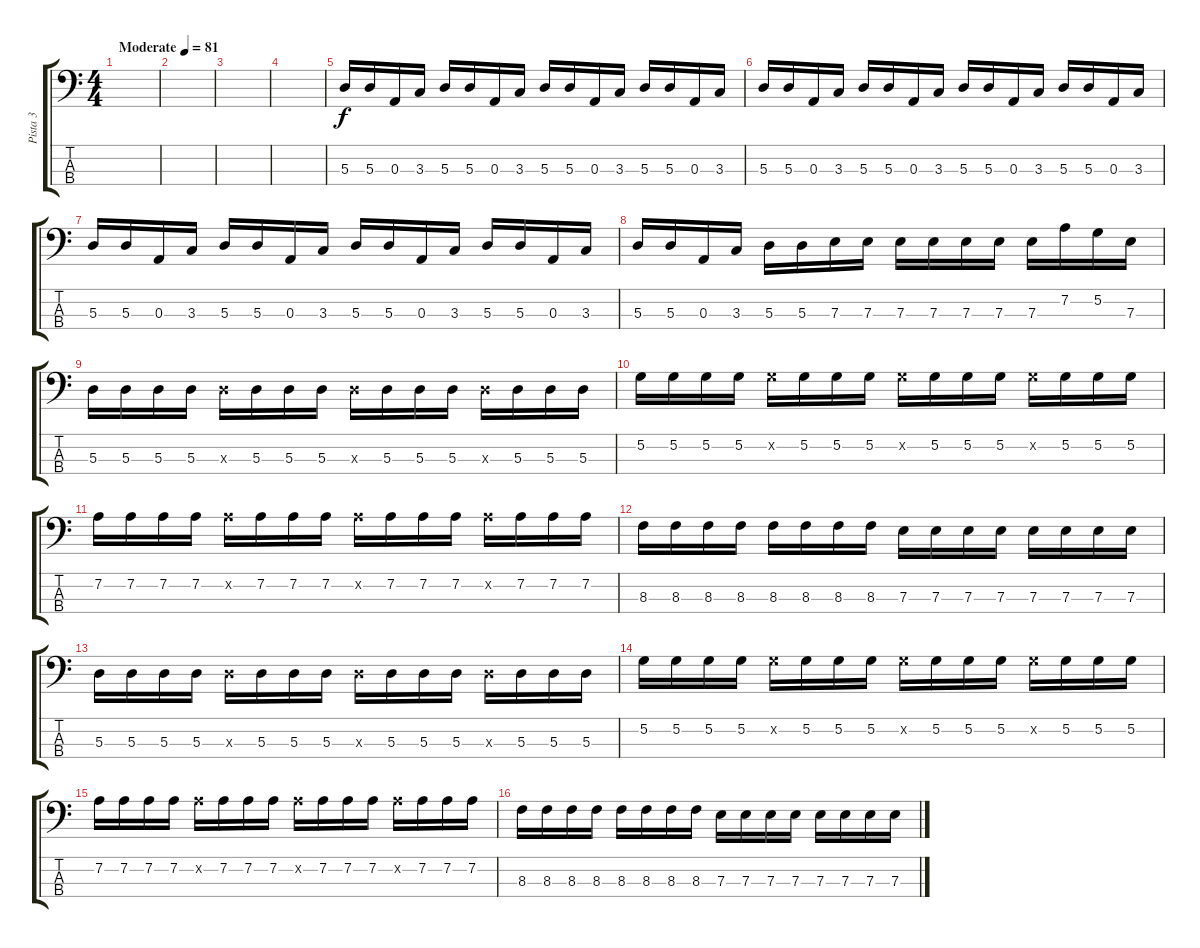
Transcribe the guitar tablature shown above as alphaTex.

\track ("Pista 3" "Pista 3") {instrument electricbassfinger}
\staff {score tabs}
\tuning (G2 D2 A1 E1) {hide}
\ts (4 4)
\tempo (81 "Moderate")
\clef f4
\ks c
|
|
|
|
5.3.16 5.3.16 0.3.16 3.3.16 5.3.16 5.3.16 0.3.16 3.3.16 5.3.16 5.3.16 0.3.16 3.3.16 5.3.16 5.3.16 0.3.16 3.3.16 |
5.3.16 5.3.16 0.3.16 3.3.16 5.3.16 5.3.16 0.3.16 3.3.16 5.3.16 5.3.16 0.3.16 3.3.16 5.3.16 5.3.16 0.3.16 3.3.16 |
5.3.16 5.3.16 0.3.16 3.3.16 5.3.16 5.3.16 0.3.16 3.3.16 5.3.16 5.3.16 0.3.16 3.3.16 5.3.16 5.3.16 0.3.16 3.3.16 |
5.3.16 5.3.16 0.3.16 3.3.16 5.3.16 5.3.16 7.3.16 7.3.16 7.3.16 7.3.16 7.3.16 7.3.16 7.3.16 7.2.16 5.2.16 7.3.16 |
5.3.16 5.3.16 5.3.16 5.3.16 5.3{x}.16 5.3.16 5.3.16 5.3.16 5.3{x}.16 5.3.16 5.3.16 5.3.16 5.3{x}.16 5.3.16 5.3.16 5.3.16 |
5.2.16 5.2.16 5.2.16 5.2.16 5.2{x}.16 5.2.16 5.2.16 5.2.16 5.2{x}.16 5.2.16 5.2.16 5.2.16 5.2{x}.16 5.2.16 5.2.16 5.2.16 |
7.2.16 7.2.16 7.2.16 7.2.16 7.2{x}.16 7.2.16 7.2.16 7.2.16 7.2{x}.16 7.2.16 7.2.16 7.2.16 7.2{x}.16 7.2.16 7.2.16 7.2.16 |
8.3.16 8.3.16 8.3.16 8.3.16 8.3.16 8.3.16 8.3.16 8.3.16 7.3.16 7.3.16 7.3.16 7.3.16 7.3.16 7.3.16 7.3.16 7.3.16 |
5.3.16 5.3.16 5.3.16 5.3.16 5.3{x}.16 5.3.16 5.3.16 5.3.16 5.3{x}.16 5.3.16 5.3.16 5.3.16 5.3{x}.16 5.3.16 5.3.16 5.3.16 |
5.2.16 5.2.16 5.2.16 5.2.16 5.2{x}.16 5.2.16 5.2.16 5.2.16 5.2{x}.16 5.2.16 5.2.16 5.2.16 5.2{x}.16 5.2.16 5.2.16 5.2.16 |
7.2.16 7.2.16 7.2.16 7.2.16 7.2{x}.16 7.2.16 7.2.16 7.2.16 7.2{x}.16 7.2.16 7.2.16 7.2.16 7.2{x}.16 7.2.16 7.2.16 7.2.16 |
8.3.16 8.3.16 8.3.16 8.3.16 8.3.16 8.3.16 8.3.16 8.3.16 7.3.16 7.3.16 7.3.16 7.3.16 7.3.16 7.3.16 7.3.16 7.3.16
